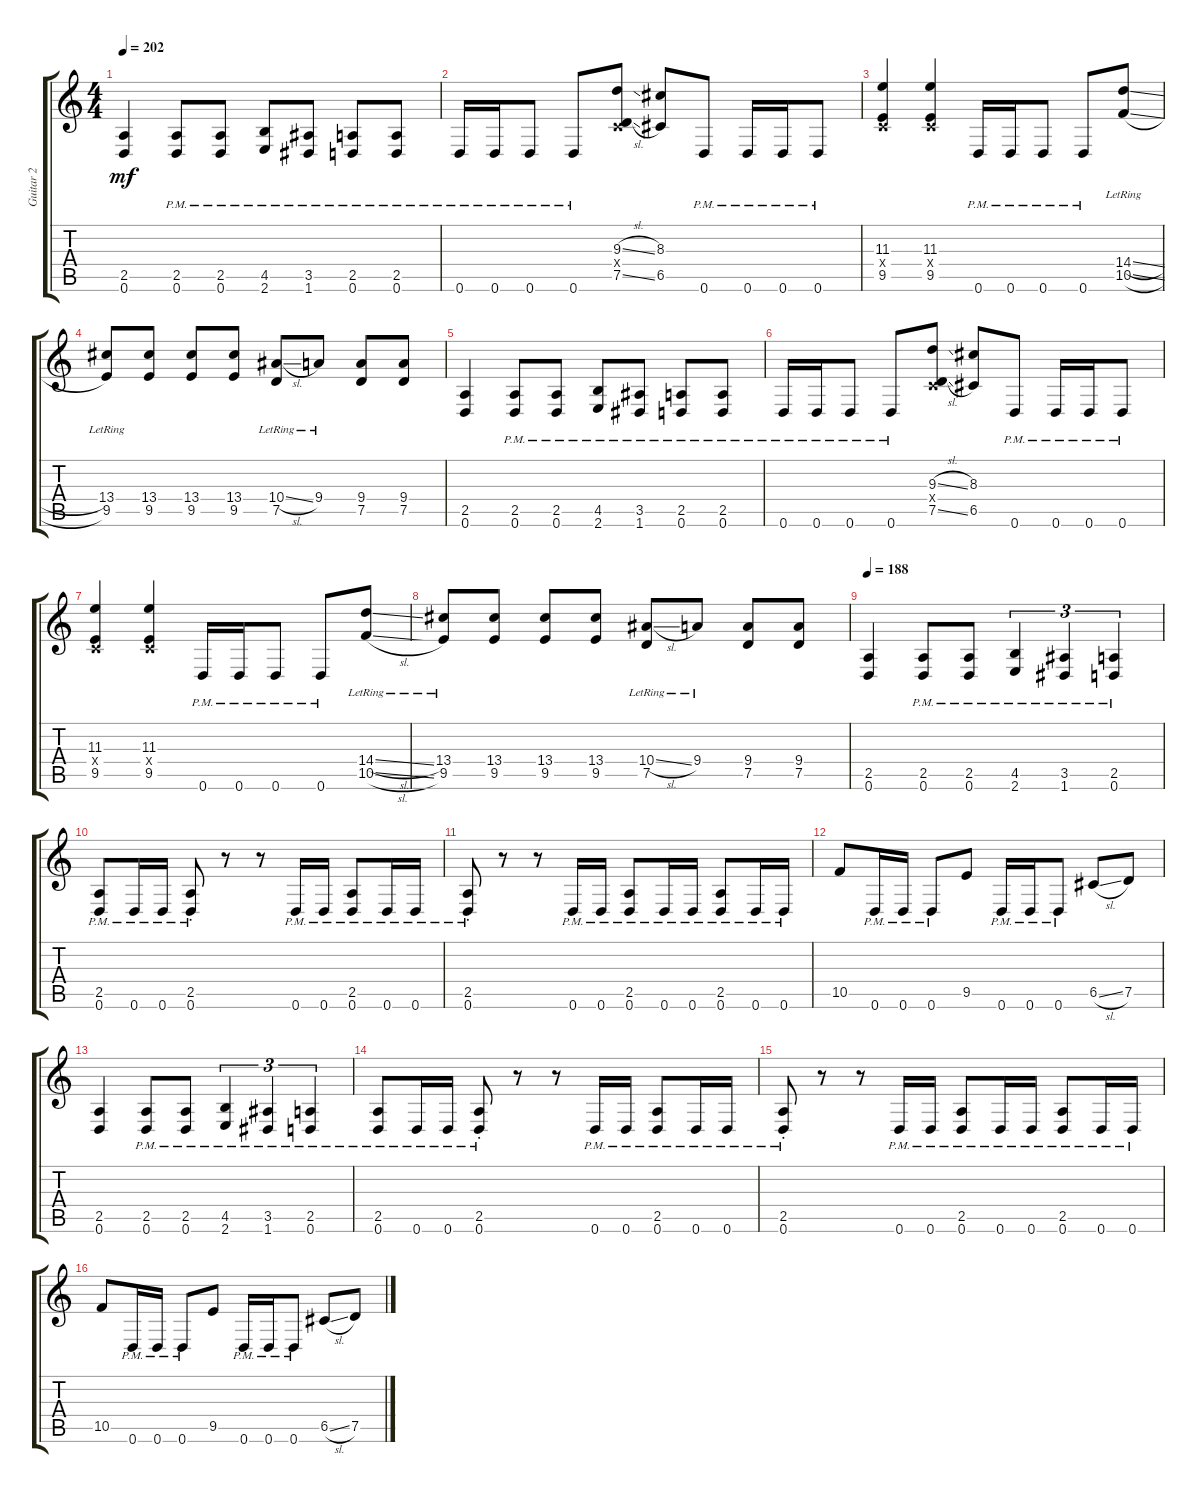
\track ("Guitar 2" "Guitar 2") {instrument distortionguitar}
\staff {score tabs}
\tuning (D4 A3 F3 C3 G2 D2) {hide}
\ts (4 4)
\tempo 202
\clef g2
\ks c
(2.5 0.6).4{dy mf} (2.5{pm} 0.6{pm}).8 (2.5{pm} 0.6{pm}).8 (4.5{pm} 2.6{pm}).8 (3.5{pm} 1.6{pm}).8 (2.5{pm} 0.6{pm}).8 (2.5{pm} 0.6{pm}).8 |
0.6{pm}.16 0.6{pm}.16 0.6{pm}.8 0.6{pm}.8 (9.3{sl} 0.4{x} 7.5{sl}).8 (8.3 6.5).8 0.6{pm}.8 0.6{pm}.16 0.6{pm}.16 0.6{pm}.8 |
(11.3 0.4{x} 9.5).4 (11.3 0.4{x} 9.5).4 0.6{pm}.16 0.6{pm}.16 0.6{pm}.8 0.6{pm}.8 (14.4{sl lr} 10.5{sl lr}).8 |
(13.4{lr} 9.5{lr}).8 (13.4 9.5).8 (13.4 9.5).8 (13.4 9.5).8 (10.4{sl lr} 7.5{lr}).8 9.4{lr}.8 (9.4 7.5).8 (9.4 7.5).8 |
(2.5 0.6).4 (2.5{pm} 0.6{pm}).8 (2.5{pm} 0.6{pm}).8 (4.5{pm} 2.6{pm}).8 (3.5{pm} 1.6{pm}).8 (2.5{pm} 0.6{pm}).8 (2.5{pm} 0.6{pm}).8 |
0.6{pm}.16 0.6{pm}.16 0.6{pm}.8 0.6{pm}.8 (9.3{sl} 0.4{x} 7.5{sl}).8 (8.3 6.5).8 0.6{pm}.8 0.6{pm}.16 0.6{pm}.16 0.6{pm}.8 |
(11.3 0.4{x} 9.5).4 (11.3 0.4{x} 9.5).4 0.6{pm}.16 0.6{pm}.16 0.6{pm}.8 0.6{pm}.8 (14.4{sl lr} 10.5{sl lr}).8 |
(13.4{lr} 9.5{lr}).8 (13.4 9.5).8 (13.4 9.5).8 (13.4 9.5).8 (10.4{sl lr} 7.5{lr}).8 9.4{lr}.8 (9.4 7.5).8 (9.4 7.5).8 |
\tempo 188
(2.5 0.6).4 (2.5{pm} 0.6{pm}).8 (2.5{pm} 0.6{pm}).8 (4.5{pm} 2.6{pm}).4{tu (3 2)} (3.5{pm} 1.6{pm}).4{tu (3 2)} (2.5{pm} 0.6{pm}).4{tu (3 2)} |
(2.5{pm} 0.6{pm}).8 0.6{pm}.16 0.6{pm}.16 (2.5{pm st} 0.6{pm st}).8 r.8 r.8 0.6{pm}.16 0.6{pm}.16 (2.5{pm} 0.6{pm}).8 0.6{pm}.16 0.6{pm}.16 |
(2.5{pm st} 0.6{pm st}).8 r.8 r.8 0.6{pm}.16 0.6{pm}.16 (2.5{pm} 0.6{pm}).8 0.6{pm}.16 0.6{pm}.16 (2.5{pm} 0.6{pm}).8 0.6{pm}.16 0.6{pm}.16 |
10.5.8 0.6{pm}.16 0.6{pm}.16 0.6{pm}.8 9.5.8 0.6{pm}.16 0.6{pm}.16 0.6{pm}.8 6.5{sl}.8 7.5.8 |
(2.5 0.6).4 (2.5{pm} 0.6{pm}).8 (2.5{pm} 0.6{pm}).8 (4.5{pm} 2.6{pm}).4{tu (3 2)} (3.5{pm} 1.6{pm}).4{tu (3 2)} (2.5{pm} 0.6{pm}).4{tu (3 2)} |
(2.5{pm} 0.6{pm}).8 0.6{pm}.16 0.6{pm}.16 (2.5{pm st} 0.6{pm st}).8 r.8 r.8 0.6{pm}.16 0.6{pm}.16 (2.5{pm} 0.6{pm}).8 0.6{pm}.16 0.6{pm}.16 |
(2.5{pm st} 0.6{pm st}).8 r.8 r.8 0.6{pm}.16 0.6{pm}.16 (2.5{pm} 0.6{pm}).8 0.6{pm}.16 0.6{pm}.16 (2.5{pm} 0.6{pm}).8 0.6{pm}.16 0.6{pm}.16 |
10.5.8 0.6{pm}.16 0.6{pm}.16 0.6{pm}.8 9.5.8 0.6{pm}.16 0.6{pm}.16 0.6{pm}.8 6.5{sl}.8 7.5.8
